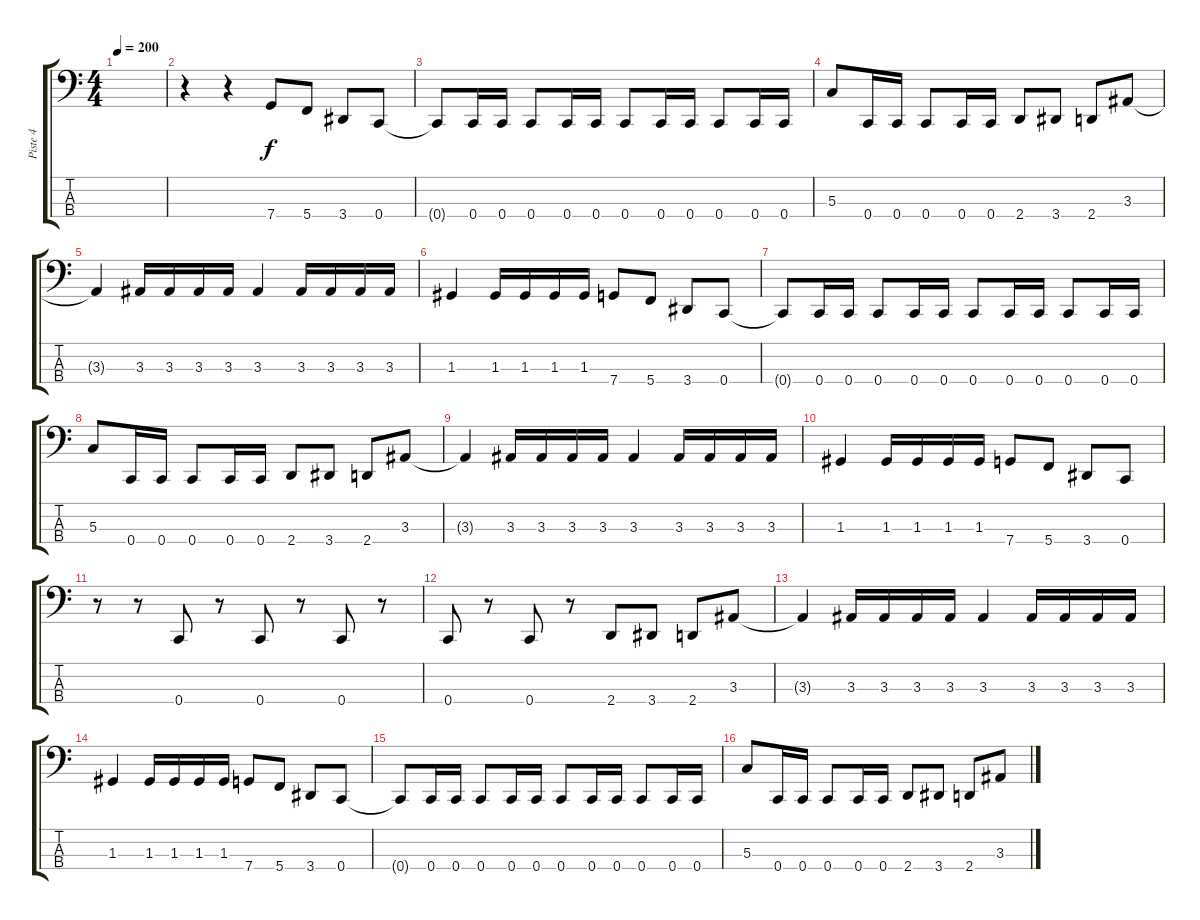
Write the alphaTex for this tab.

\track ("Piste 4" "Piste 4") {instrument electricbassfinger}
\staff {score tabs}
\tuning (F2 C2 G1 C1) {hide}
\ts (4 4)
\tempo 200
\clef f4
\ks c
|
r.4 r.4 7.4.8 5.4.8 3.4.8 0.4.8 |
0.4{t}.8 0.4.16 0.4.16 0.4.8 0.4.16 0.4.16 0.4.8 0.4.16 0.4.16 0.4.8 0.4.16 0.4.16 |
5.3.8 0.4.16 0.4.16 0.4.8 0.4.16 0.4.16 2.4.8 3.4.8 2.4.8 3.3.8 |
3.3{t}.4 3.3.16 3.3.16 3.3.16 3.3.16 3.3.4 3.3.16 3.3.16 3.3.16 3.3.16 |
1.3.4 1.3.16 1.3.16 1.3.16 1.3.16 7.4.8 5.4.8 3.4.8 0.4.8 |
0.4{t}.8 0.4.16 0.4.16 0.4.8 0.4.16 0.4.16 0.4.8 0.4.16 0.4.16 0.4.8 0.4.16 0.4.16 |
5.3.8 0.4.16 0.4.16 0.4.8 0.4.16 0.4.16 2.4.8 3.4.8 2.4.8 3.3.8 |
3.3{t}.4 3.3.16 3.3.16 3.3.16 3.3.16 3.3.4 3.3.16 3.3.16 3.3.16 3.3.16 |
1.3.4 1.3.16 1.3.16 1.3.16 1.3.16 7.4.8 5.4.8 3.4.8 0.4.8 |
r.8 r.8 0.4.8 r.8 0.4.8 r.8 0.4.8 r.8 |
0.4.8 r.8 0.4.8 r.8 2.4.8 3.4.8 2.4.8 3.3.8 |
3.3{t}.4 3.3.16 3.3.16 3.3.16 3.3.16 3.3.4 3.3.16 3.3.16 3.3.16 3.3.16 |
1.3.4 1.3.16 1.3.16 1.3.16 1.3.16 7.4.8 5.4.8 3.4.8 0.4.8 |
0.4{t}.8 0.4.16 0.4.16 0.4.8 0.4.16 0.4.16 0.4.8 0.4.16 0.4.16 0.4.8 0.4.16 0.4.16 |
5.3.8 0.4.16 0.4.16 0.4.8 0.4.16 0.4.16 2.4.8 3.4.8 2.4.8 3.3.8
